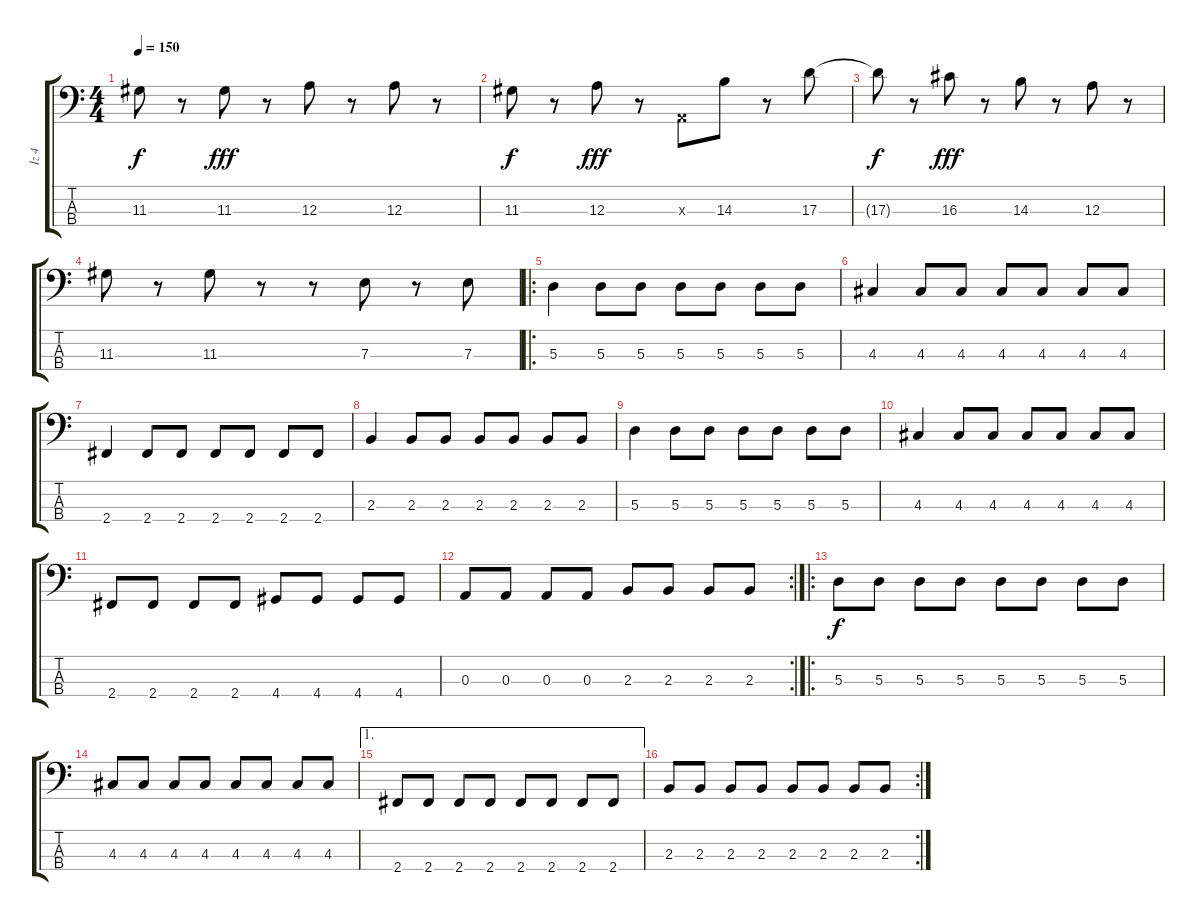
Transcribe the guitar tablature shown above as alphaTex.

\track ("İz 4" "İz 4") {instrument electricbassfinger}
\staff {score tabs}
\tuning (G2 D2 A1 E1) {hide}
\ts (4 4)
\tempo 150
\clef f4
\ks c
11.3.8{dy f} r.8 11.3.8{dy fff} r.8 12.3.8 r.8 12.3.8 r.8 |
11.3.8{dy f} r.8 12.3.8{dy fff} r.8 0.3{x}.8 14.3.8 r.8 17.3.8 |
17.3{t}.8{dy f} r.8 16.3.8{dy fff} r.8 14.3.8 r.8 12.3.8 r.8 |
11.3.8 r.8 11.3.8 r.8 r.8 7.3.8 r.8 7.3.8 |
\ro
5.3.4 5.3.8 5.3.8 5.3.8 5.3.8 5.3.8 5.3.8 |
4.3.4 4.3.8 4.3.8 4.3.8 4.3.8 4.3.8 4.3.8 |
2.4.4 2.4.8 2.4.8 2.4.8 2.4.8 2.4.8 2.4.8 |
2.3.4 2.3.8 2.3.8 2.3.8 2.3.8 2.3.8 2.3.8 |
5.3.4 5.3.8 5.3.8 5.3.8 5.3.8 5.3.8 5.3.8 |
4.3.4 4.3.8 4.3.8 4.3.8 4.3.8 4.3.8 4.3.8 |
2.4.8 2.4.8 2.4.8 2.4.8 4.4.8 4.4.8 4.4.8 4.4.8 |
\rc 2
0.3.8 0.3.8 0.3.8 0.3.8 2.3.8 2.3.8 2.3.8 2.3.8 |
\ro
5.3.8{dy f} 5.3.8 5.3.8 5.3.8 5.3.8 5.3.8 5.3.8 5.3.8 |
4.3.8 4.3.8 4.3.8 4.3.8 4.3.8 4.3.8 4.3.8 4.3.8 |
\ae 1
2.4.8 2.4.8 2.4.8 2.4.8 2.4.8 2.4.8 2.4.8 2.4.8 |
\rc 2
2.3.8 2.3.8 2.3.8 2.3.8 2.3.8 2.3.8 2.3.8 2.3.8
